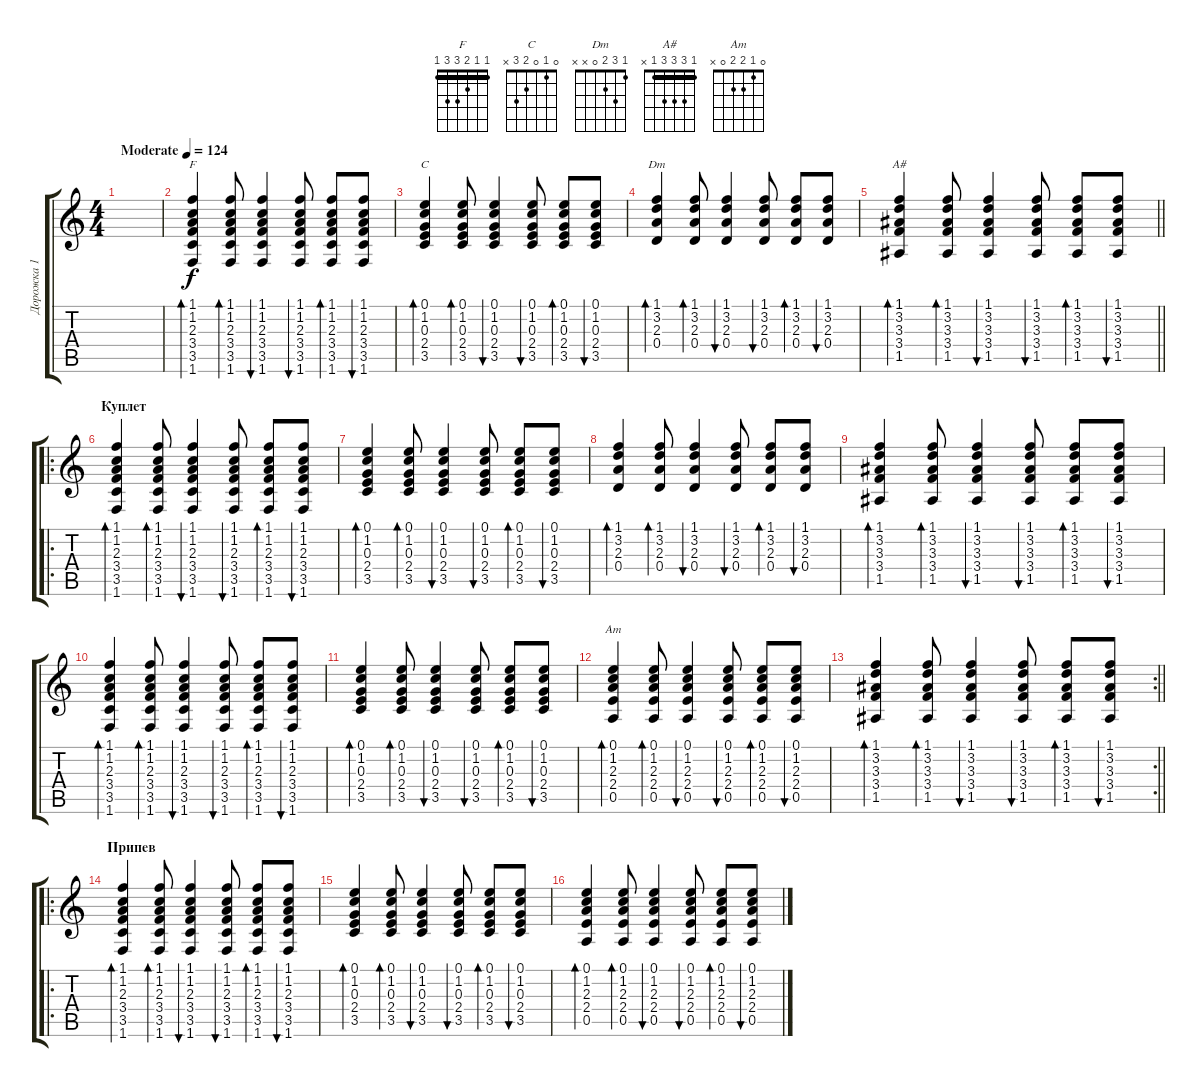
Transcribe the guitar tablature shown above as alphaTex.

\track ("Дорожка 1" "Дорожка 1") {instrument acousticguitarsteel}
\staff {score tabs}
\tuning (E4 B3 G3 D3 A2 E2) {hide}
\chord ("F" 1 1 2 3 3 1) {barre 1}
\chord ("C" 0 1 0 2 3 x)
\chord ("Dm" 1 3 2 0 x x)
\chord ("A#" 1 3 3 3 1 x) {barre 1}
\chord ("Am" 0 1 2 2 0 x)
\ts (4 4)
\tempo (124 "Moderate")
\clef g2
\ks c
|
(1.1 1.2 2.3 3.4 3.5 1.6).4{bd 60 ch "F"} (1.1 1.2 2.3 3.4 3.5 1.6).8{bd 60} (1.1 1.2 2.3 3.4 3.5 1.6).4{bu 60} (1.1 1.2 2.3 3.4 3.5 1.6).8{bu 60} (1.1 1.2 2.3 3.4 3.5 1.6).8{bd 60} (1.1 1.2 2.3 3.4 3.5 1.6).8{bu 60} |
(0.1 1.2 0.3 2.4 3.5).4{bd 60 ch "C"} (0.1 1.2 0.3 2.4 3.5).8{bd 60} (0.1 1.2 0.3 2.4 3.5).4{bu 60} (0.1 1.2 0.3 2.4 3.5).8{bu 60} (0.1 1.2 0.3 2.4 3.5).8{bd 60} (0.1 1.2 0.3 2.4 3.5).8{bu 60} |
(1.1 3.2 2.3 0.4).4{bd 60 ch "Dm"} (1.1 3.2 2.3 0.4).8{bd 60} (1.1 3.2 2.3 0.4).4{bu 60} (1.1 3.2 2.3 0.4).8{bu 60} (1.1 3.2 2.3 0.4).8{bd 60} (1.1 3.2 2.3 0.4).8{bu 60} |
\barLineRight lightlight
(1.1 3.2 3.3 3.4 1.5).4{bd 60 ch "A#"} (1.1 3.2 3.3 3.4 1.5).8{bd 60} (1.1 3.2 3.3 3.4 1.5).4{bu 60} (1.1 3.2 3.3 3.4 1.5).8{bu 60} (1.1 3.2 3.3 3.4 1.5).8{bd 60} (1.1 3.2 3.3 3.4 1.5).8{bu 60} |
\ro
\section ("" "Куплет")
(1.1 1.2 2.3 3.4 3.5 1.6).4{bd 60} (1.1 1.2 2.3 3.4 3.5 1.6).8{bd 60} (1.1 1.2 2.3 3.4 3.5 1.6).4{bu 60} (1.1 1.2 2.3 3.4 3.5 1.6).8{bu 60} (1.1 1.2 2.3 3.4 3.5 1.6).8{bd 60} (1.1 1.2 2.3 3.4 3.5 1.6).8{bu 60} |
(0.1 1.2 0.3 2.4 3.5).4{bd 60} (0.1 1.2 0.3 2.4 3.5).8{bd 60} (0.1 1.2 0.3 2.4 3.5).4{bu 60} (0.1 1.2 0.3 2.4 3.5).8{bu 60} (0.1 1.2 0.3 2.4 3.5).8{bd 60} (0.1 1.2 0.3 2.4 3.5).8{bu 60} |
(1.1 3.2 2.3 0.4).4{bd 60} (1.1 3.2 2.3 0.4).8{bd 60} (1.1 3.2 2.3 0.4).4{bu 60} (1.1 3.2 2.3 0.4).8{bu 60} (1.1 3.2 2.3 0.4).8{bd 60} (1.1 3.2 2.3 0.4).8{bu 60} |
(1.1 3.2 3.3 3.4 1.5).4{bd 60} (1.1 3.2 3.3 3.4 1.5).8{bd 60} (1.1 3.2 3.3 3.4 1.5).4{bu 60} (1.1 3.2 3.3 3.4 1.5).8{bu 60} (1.1 3.2 3.3 3.4 1.5).8{bd 60} (1.1 3.2 3.3 3.4 1.5).8{bu 60} |
(1.1 1.2 2.3 3.4 3.5 1.6).4{bd 60} (1.1 1.2 2.3 3.4 3.5 1.6).8{bd 60} (1.1 1.2 2.3 3.4 3.5 1.6).4{bu 60} (1.1 1.2 2.3 3.4 3.5 1.6).8{bu 60} (1.1 1.2 2.3 3.4 3.5 1.6).8{bd 60} (1.1 1.2 2.3 3.4 3.5 1.6).8{bu 60} |
(0.1 1.2 0.3 2.4 3.5).4{bd 60} (0.1 1.2 0.3 2.4 3.5).8{bd 60} (0.1 1.2 0.3 2.4 3.5).4{bu 60} (0.1 1.2 0.3 2.4 3.5).8{bu 60} (0.1 1.2 0.3 2.4 3.5).8{bd 60} (0.1 1.2 0.3 2.4 3.5).8{bu 60} |
(0.1 1.2 2.3 2.4 0.5).4{bd 60 ch "Am"} (0.1 1.2 2.3 2.4 0.5).8{bd 60} (0.1 1.2 2.3 2.4 0.5).4{bu 60} (0.1 1.2 2.3 2.4 0.5).8{bu 60} (0.1 1.2 2.3 2.4 0.5).8{bd 60} (0.1 1.2 2.3 2.4 0.5).8{bu 60} |
\rc 2
\barLineRight lightlight
(1.1 3.2 3.3 3.4 1.5).4{bd 60} (1.1 3.2 3.3 3.4 1.5).8{bd 60} (1.1 3.2 3.3 3.4 1.5).4{bu 60} (1.1 3.2 3.3 3.4 1.5).8{bu 60} (1.1 3.2 3.3 3.4 1.5).8{bd 60} (1.1 3.2 3.3 3.4 1.5).8{bu 60} |
\ro
\section ("" "Припев")
(1.1 1.2 2.3 3.4 3.5 1.6).4{bd 60} (1.1 1.2 2.3 3.4 3.5 1.6).8{bd 60} (1.1 1.2 2.3 3.4 3.5 1.6).4{bu 60} (1.1 1.2 2.3 3.4 3.5 1.6).8{bu 60} (1.1 1.2 2.3 3.4 3.5 1.6).8{bd 60} (1.1 1.2 2.3 3.4 3.5 1.6).8{bu 60} |
(0.1 1.2 0.3 2.4 3.5).4{bd 60} (0.1 1.2 0.3 2.4 3.5).8{bd 60} (0.1 1.2 0.3 2.4 3.5).4{bu 60} (0.1 1.2 0.3 2.4 3.5).8{bu 60} (0.1 1.2 0.3 2.4 3.5).8{bd 60} (0.1 1.2 0.3 2.4 3.5).8{bu 60} |
(0.1 1.2 2.3 2.4 0.5).4{bd 60} (0.1 1.2 2.3 2.4 0.5).8{bd 60} (0.1 1.2 2.3 2.4 0.5).4{bu 60} (0.1 1.2 2.3 2.4 0.5).8{bu 60} (0.1 1.2 2.3 2.4 0.5).8{bd 60} (0.1 1.2 2.3 2.4 0.5).8{bu 60}
